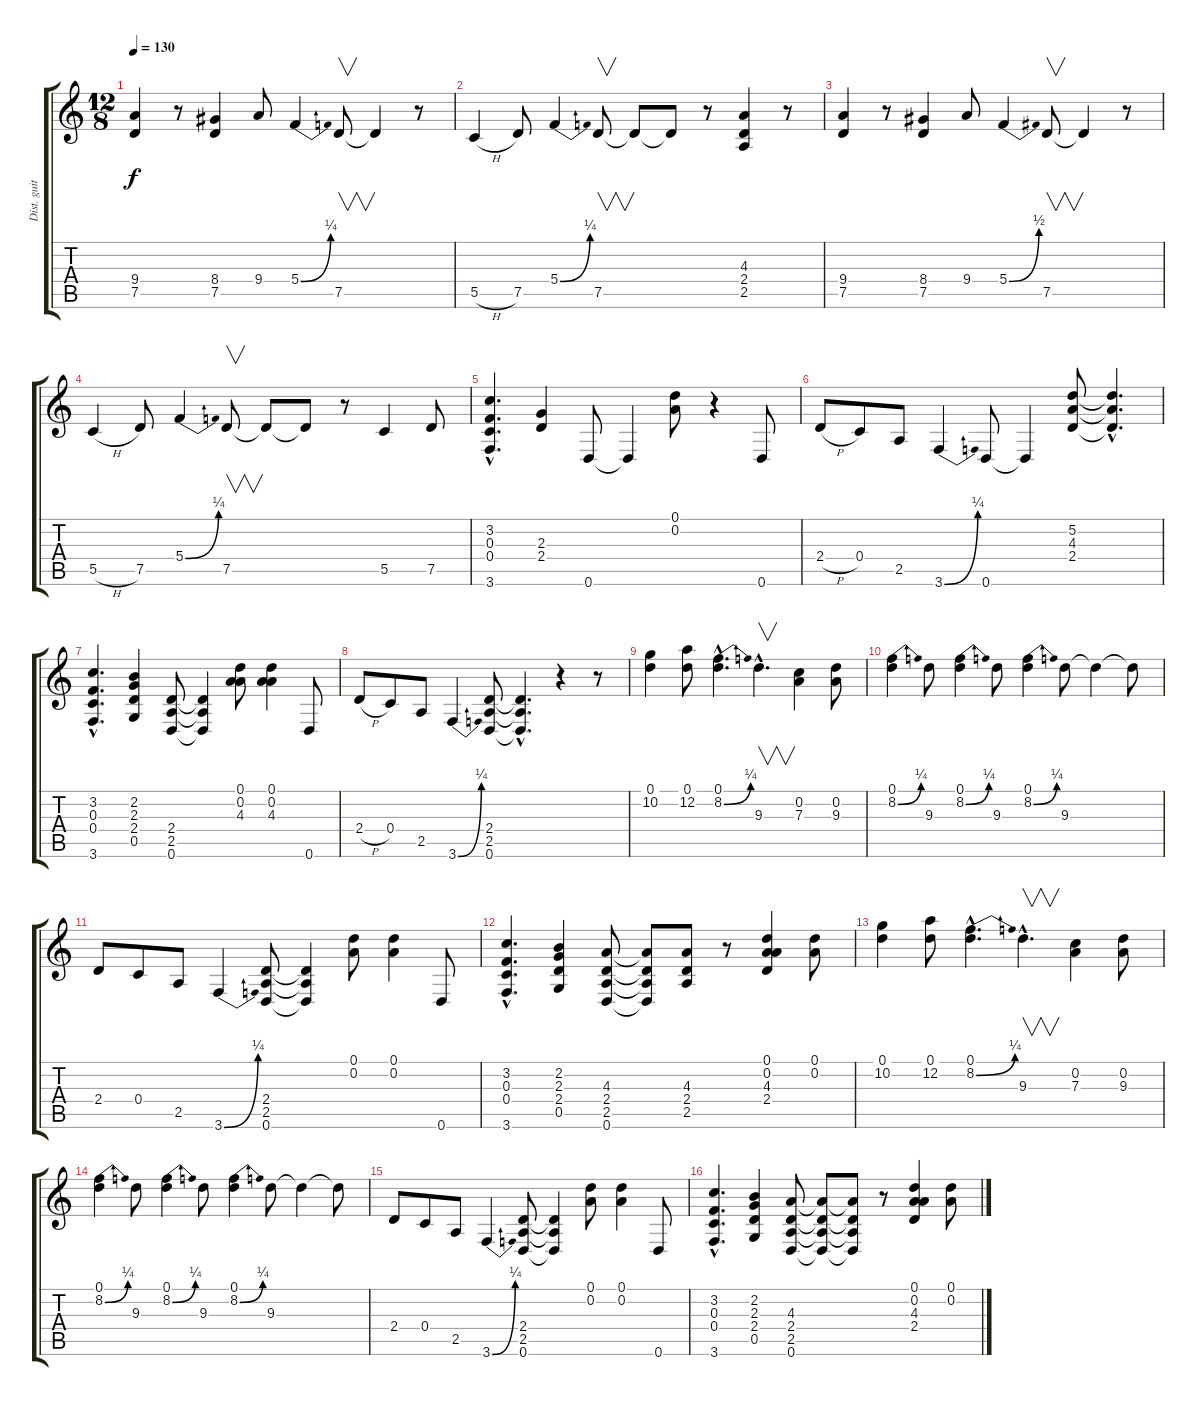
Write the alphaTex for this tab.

\track ("Dist. guitar" "Dist. guit") {instrument distortionguitar}
\staff {score tabs}
\tuning (D4 A3 F3 C3 G2 D2) {hide}
\ts (12 8)
\tempo 130
\clef g2
\ks c
(9.4 7.5).4{dy f} r.8 (8.4 7.5).4 9.4.8 5.4{be (bend 0 0 60 1)}.4 7.5.8{v} 7.5{t}.4 r.8 |
5.5{h}.4 7.5.8 5.4{be (bend 0 0 60 1)}.4 7.5.8{v} 7.5{t}.8 7.5{t}.8 r.8 (4.3 2.4 2.5).4 r.8 |
(9.4 7.5).4 r.8 (8.4 7.5).4 9.4.8 5.4{be (bend 0 0 60 2)}.4 7.5.8{v} 7.5{t}.4 r.8 |
5.5{h}.4 7.5.8 5.4{be (bend 0 0 60 1)}.4 7.5.8{v} 7.5{t}.8 7.5{t}.8 r.8 5.5.4 7.5.8 |
(3.2{hac} 0.3{hac} 0.4{hac} 3.6{hac}).4{d} (2.3 2.4).4 0.6.8 0.6{t}.4 (0.1 0.2).8 r.4 0.6.8 |
2.4{h}.8 0.4.8 2.5.8 3.6{be (bend 0 0 60 1)}.4 0.6.8 0.6{t}.4 (5.2 4.3 2.4).8 (5.2{hac t} 4.3{hac t} 2.4{hac t}).4{d} |
(3.2{hac} 0.3{hac} 0.4{hac} 3.6{hac}).4{d} (2.2 2.3 2.4 0.5).4 (2.4 2.5 0.6).8 (2.4{t} 2.5{t} 0.6{t}).4 (0.1 0.2 4.3).8 (0.1 0.2 4.3).4 0.6.8 |
2.4{h}.8 0.4.8 2.5.8 3.6{be (bend 0 0 60 1)}.4 (2.4 2.5 0.6).8 (2.4{hac t} 2.5{hac t} 0.6{hac t}).4{d} r.4 r.8 |
(0.1 10.2).4 (0.1 12.2).8 (0.1{hac} 8.2{be (bend 0 0 60 1) hac}).4{d} 9.3{hac}.4{v d} (0.2 7.3).4 (0.2 9.3).8 |
(0.1 8.2{be (bend 0 0 60 1)}).4 9.3.8 (0.1 8.2{be (bend 0 0 60 1)}).4 9.3.8 (0.1 8.2{be (bend 0 0 60 1)}).4 9.3.8 9.3{t}.4 9.3{t}.8 |
2.4.8 0.4.8 2.5.8 3.6{be (bend 0 0 60 1)}.4 (2.4 2.5 0.6).8 (2.4{t} 2.5{t} 0.6{t}).4 (0.1 0.2).8 (0.1 0.2).4 0.6.8 |
(3.2{hac} 0.3{hac} 0.4{hac} 3.6{hac}).4{d} (2.2 2.3 2.4 0.5).4 (4.3 2.4 2.5 0.6).8 (4.3{t} 2.4{t} 2.5{t} 0.6{t}).8 (4.3 2.4 2.5).8 r.8 (0.1 0.2 4.3 2.4).4 (0.1 0.2).8 |
(0.1 10.2).4 (0.1 12.2).8 (0.1{hac} 8.2{be (bend 0 0 60 1) hac}).4{d} 9.3{hac}.4{v d} (0.2 7.3).4 (0.2 9.3).8 |
(0.1 8.2{be (bend 0 0 60 1)}).4 9.3.8 (0.1 8.2{be (bend 0 0 60 1)}).4 9.3.8 (0.1 8.2{be (bend 0 0 60 1)}).4 9.3.8 9.3{t}.4 9.3{t}.8 |
2.4.8 0.4.8 2.5.8 3.6{be (bend 0 0 60 1)}.4 (2.4 2.5 0.6).8 (2.4{t} 2.5{t} 0.6{t}).4 (0.1 0.2).8 (0.1 0.2).4 0.6.8 |
(3.2{hac} 0.3{hac} 0.4{hac} 3.6{hac}).4{d} (2.2 2.3 2.4 0.5).4 (4.3 2.4 2.5 0.6).8 (4.3{t} 2.4{t} 2.5{t} 0.6{t}).8 (4.3{t} 2.4{t} 2.5{t} 0.6{t}).8 r.8 (0.1 0.2 4.3 2.4).4 (0.1 0.2).8
